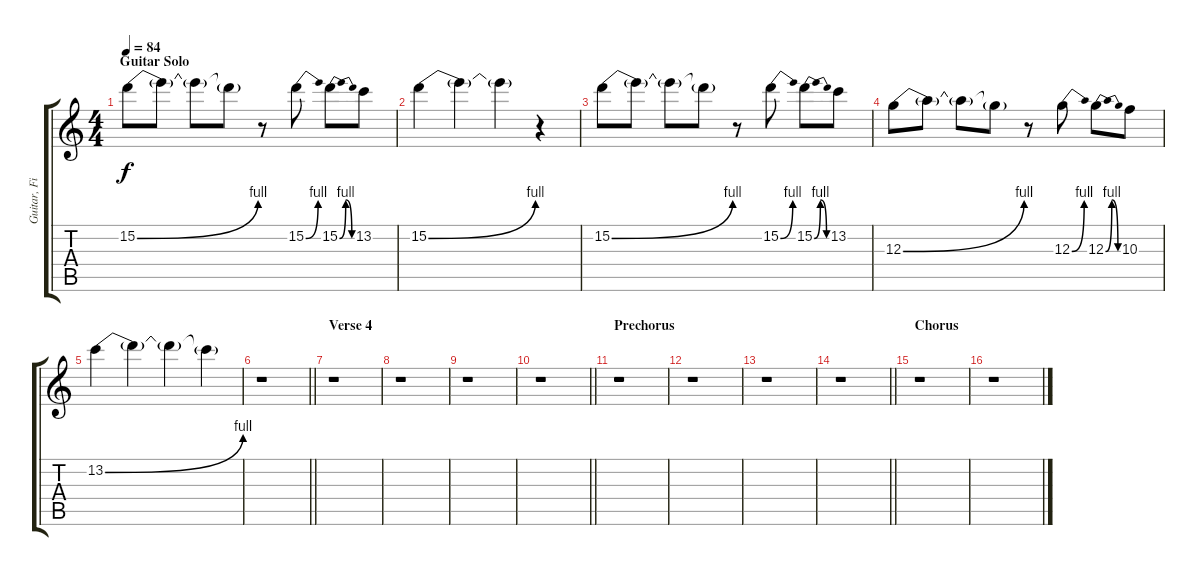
\track ("Guitar, Fills" "Guitar, Fi") {instrument overdrivenguitar}
\staff {score tabs}
\tuning (E4 B3 G3 D3 A2 E2) {hide}
\ts (4 4)
\section ("" "Guitar Solo")
\tempo 84
\clef g2
\ks c
15.2{be (bend 0 0 60 4)}.8{dy f} 15.2{t}.8 15.2{t}.8 15.2{t}.8 r.8 15.2{be (bend 0 0 60 4)}.8 15.2{be (bendrelease 0 0 30 4 30 4 60 0)}.8 13.2.8 |
15.2{be (bend 0 0 60 4)}.4 15.2{t}.4 15.2{t}.4 r.4 |
15.2{be (bend 0 0 60 4)}.8 15.2{t}.8 15.2{t}.8 15.2{t}.8 r.8 15.2{be (bend 0 0 60 4)}.8 15.2{be (bendrelease 0 0 30 4 30 4 60 0)}.8 13.2.8 |
12.3{be (bend 0 0 60 4)}.8 12.3{t}.8 12.3{t}.8 12.3{t}.8 r.8 12.3{be (bend 0 0 60 4)}.8 12.3{be (bendrelease 0 0 30 4 30 4 60 0)}.8 10.3.8 |
13.2{be (bend 0 0 60 4)}.4 13.2{t}.4 13.2{t}.4 13.2{t}.4 |
\barLineRight lightlight
r.1 |
\section ("" "Verse 4")
r.1 |
r.1 |
r.1 |
\barLineRight lightlight
r.1 |
\section ("" "Prechorus")
r.1 |
r.1 |
r.1 |
\barLineRight lightlight
r.1 |
\section ("" "Chorus")
r.1 |
r.1
